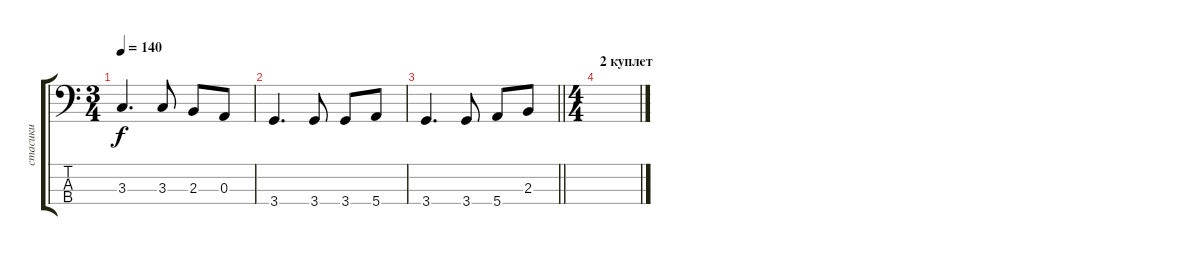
\track ("стасики" "стасики") {instrument electricbassfinger}
\staff {score tabs}
\tuning (G2 D2 A1 E1) {hide}
\ts (3 4)
\tempo 140
\clef f4
\ks c
3.3.4{d dy f} 3.3.8 2.3.8 0.3.8 |
3.4.4{d} 3.4.8 3.4.8 5.4.8 |
\barLineRight lightlight
3.4.4{d} 3.4.8 5.4.8 2.3.8 |
\ts (4 4)
\section ("" "2 куплет")
